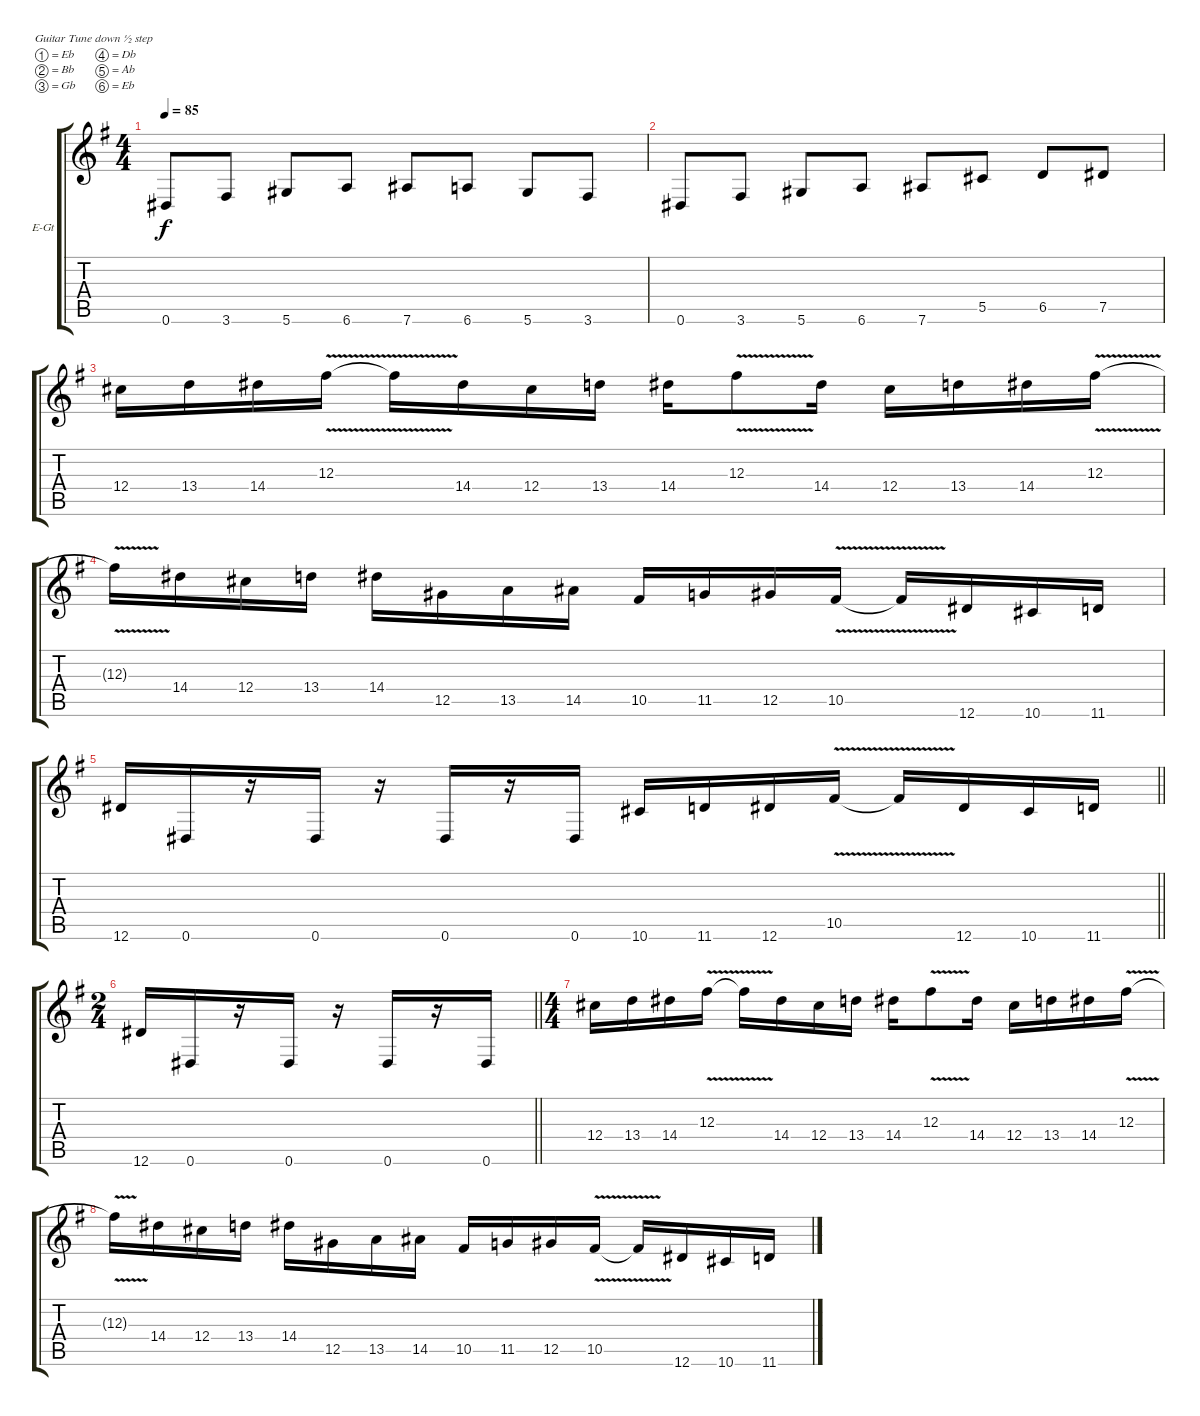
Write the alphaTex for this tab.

\bracketExtendMode groupsimilarinstruments
\firstSystemTrackNameOrientation horizontal
\otherSystemsTrackNameOrientation horizontal
\track ("d" "E-Gt") {instrument distortionguitar}
\staff {score tabs}
\tuning (Eb4 Bb3 Gb3 Db3 Ab2 Eb2)
\ts (4 4)
\beaming (8 2 2 2 2)
\tempo 85
\clef g2
\ks g
0.6.8{dy f instrument distortionguitar} 3.6.8 5.6.8 6.6.8 7.6.8 6.6.8 5.6.8 3.6.8 |
0.6.8 3.6.8 5.6.8 6.6.8 7.6.8 5.5.8 6.5.8 7.5.8 |
12.4.16 13.4.16 14.4.16 12.3{v}.16 12.3{v t}.16 14.4.16 12.4.16 13.4.16 14.4.16 12.3{v}.8 14.4.16 12.4.16 13.4.16 14.4.16 12.3{v}.16 |
12.3{v t}.16 14.4.16 12.4.16 13.4.16 14.4.16 12.5.16 13.5.16 14.5.16 10.5.16 11.5.16 12.5.16 10.5{v}.16 10.5{v t}.16 12.6.16 10.6.16 11.6.16 |
\barLineRight lightlight
12.6.16 0.6.16 r.16 0.6.16 r.16 0.6.16 r.16 0.6.16 10.6.16 11.6.16 12.6.16 10.5{v}.16 10.5{v t}.16 12.6.16 10.6.16 11.6.16 |
\ts (2 4)
\beaming (8 2 2 2 2)
\barLineRight lightlight
12.6.16 0.6.16 r.16 0.6.16 r.16 0.6.16 r.16 0.6.16 |
\ts (4 4)
\beaming (8 2 2 2 2)
12.4.16 13.4.16 14.4.16 12.3{v}.16 12.3{v t}.16 14.4.16 12.4.16 13.4.16 14.4.16 12.3{v}.8 14.4.16 12.4.16 13.4.16 14.4.16 12.3{v}.16 |
12.3{v t}.16 14.4.16 12.4.16 13.4.16 14.4.16 12.5.16 13.5.16 14.5.16 10.5.16 11.5.16 12.5.16 10.5{v}.16 10.5{v t}.16 12.6.16 10.6.16 11.6.16
